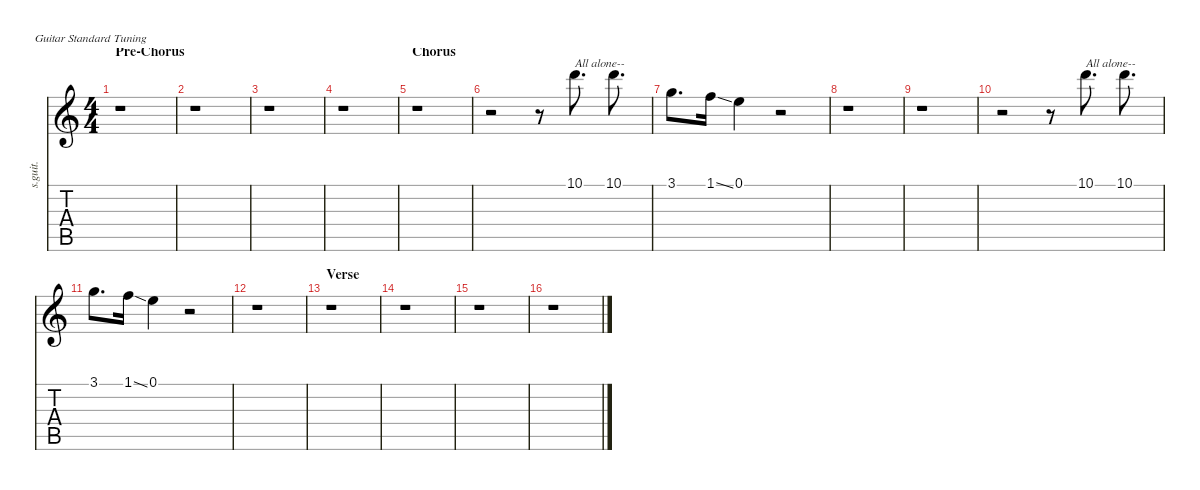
\defaultSystemsLayout 4
\hideDynamics
\bracketExtendMode nobrackets
\track ("Backing Vocals" "s.guit.") {instrument clarinet}
\staff {score tabs}
\tuning (E4 B3 G3 D3 A2 E2)
\displaytranspose 12
\ts (4 4)
\section ("" "Pre-Chorus")
\tempo (125 hide)
\clef g2
\ks c
r.1{dy fff} |
r.1 |
r.1 |
r.1 |
\section ("" "Chorus")
r.1 |
r.2 r.8 10.1.8{d txt "All alone--" lyrics (0 "") lyrics (1 "") lyrics (2 "") lyrics (3 "") lyrics (4 "")} 10.1.8{d lyrics (0 "") lyrics (1 "") lyrics (2 "") lyrics (3 "") lyrics (4 "")} |
3.1.8{d lyrics (0 "") lyrics (1 "") lyrics (2 "") lyrics (3 "") lyrics (4 "")} 1.1{ss}.16{lyrics (0 "") lyrics (1 "") lyrics (2 "") lyrics (3 "") lyrics (4 "")} 0.1.4{lyrics (0 "") lyrics (1 "") lyrics (2 "") lyrics (3 "") lyrics (4 "")} r.2 |
r.1 |
r.1 |
r.2 r.8 10.1.8{d txt "All alone--" lyrics (0 "") lyrics (1 "") lyrics (2 "") lyrics (3 "") lyrics (4 "")} 10.1.8{d lyrics (0 "") lyrics (1 "") lyrics (2 "") lyrics (3 "") lyrics (4 "")} |
3.1.8{d lyrics (0 "") lyrics (1 "") lyrics (2 "") lyrics (3 "") lyrics (4 "")} 1.1{ss}.16{lyrics (0 "") lyrics (1 "") lyrics (2 "") lyrics (3 "") lyrics (4 "")} 0.1.4{lyrics (0 "") lyrics (1 "") lyrics (2 "") lyrics (3 "") lyrics (4 "")} r.2 |
r.1 |
\section ("" "Verse")
r.1 |
r.1 |
r.1 |
r.1
